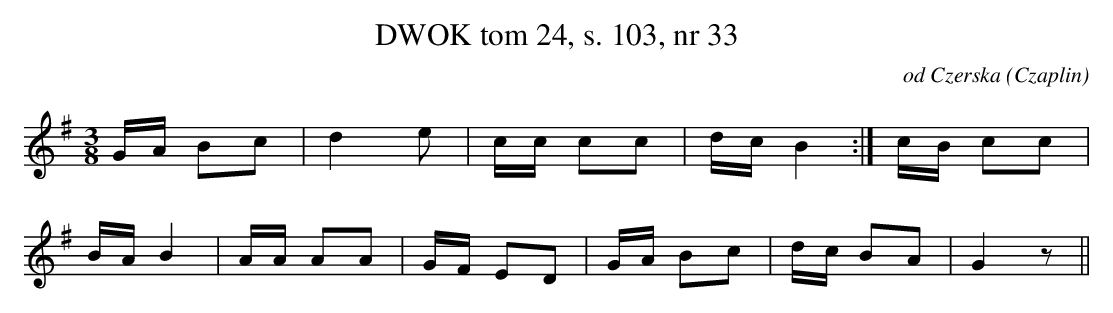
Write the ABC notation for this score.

X:1
T: DWOK tom 24, s. 103, nr 33
O: od Czerska (Czaplin)
L: 1/16
M: 3/8
K: G
GA B2c2 | d4 e2 | cc c2c2 | dc B4 :| cB c2c2 |
BA B4 | AA A2A2 | GF E2D2 | GA B2c2 | dc B2A2 | G4 z2 ||
